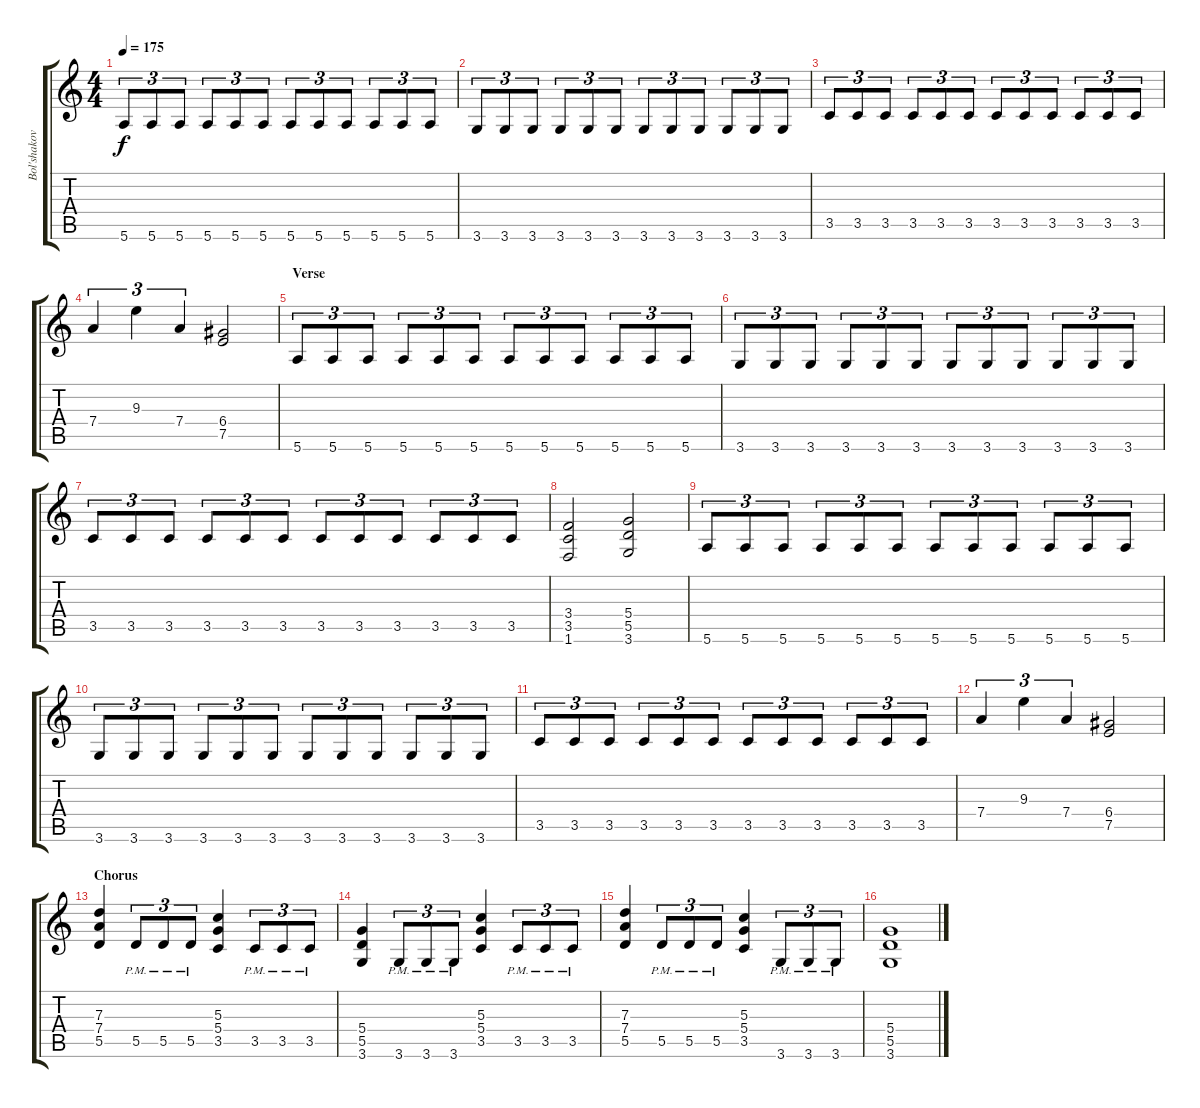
\track ("Bol'shakov" "Bol'shakov") {instrument distortionguitar}
\staff {score tabs}
\tuning (E4 B3 G3 D3 A2 E2) {hide}
\ts (4 4)
\tempo 175
\clef g2
\ks c
5.6.8{tu (3 2) dy f} 5.6.8{tu (3 2)} 5.6.8{tu (3 2)} 5.6.8{tu (3 2)} 5.6.8{tu (3 2)} 5.6.8{tu (3 2)} 5.6.8{tu (3 2)} 5.6.8{tu (3 2)} 5.6.8{tu (3 2)} 5.6.8{tu (3 2)} 5.6.8{tu (3 2)} 5.6.8{tu (3 2)} |
3.6.8{tu (3 2)} 3.6.8{tu (3 2)} 3.6.8{tu (3 2)} 3.6.8{tu (3 2)} 3.6.8{tu (3 2)} 3.6.8{tu (3 2)} 3.6.8{tu (3 2)} 3.6.8{tu (3 2)} 3.6.8{tu (3 2)} 3.6.8{tu (3 2)} 3.6.8{tu (3 2)} 3.6.8{tu (3 2)} |
3.5.8{tu (3 2)} 3.5.8{tu (3 2)} 3.5.8{tu (3 2)} 3.5.8{tu (3 2)} 3.5.8{tu (3 2)} 3.5.8{tu (3 2)} 3.5.8{tu (3 2)} 3.5.8{tu (3 2)} 3.5.8{tu (3 2)} 3.5.8{tu (3 2)} 3.5.8{tu (3 2)} 3.5.8{tu (3 2)} |
7.4.4{tu (3 2)} 9.3.4{tu (3 2)} 7.4.4{tu (3 2)} (6.4 7.5).2 |
\section ("" "Verse")
5.6.8{tu (3 2)} 5.6.8{tu (3 2)} 5.6.8{tu (3 2)} 5.6.8{tu (3 2)} 5.6.8{tu (3 2)} 5.6.8{tu (3 2)} 5.6.8{tu (3 2)} 5.6.8{tu (3 2)} 5.6.8{tu (3 2)} 5.6.8{tu (3 2)} 5.6.8{tu (3 2)} 5.6.8{tu (3 2)} |
3.6.8{tu (3 2)} 3.6.8{tu (3 2)} 3.6.8{tu (3 2)} 3.6.8{tu (3 2)} 3.6.8{tu (3 2)} 3.6.8{tu (3 2)} 3.6.8{tu (3 2)} 3.6.8{tu (3 2)} 3.6.8{tu (3 2)} 3.6.8{tu (3 2)} 3.6.8{tu (3 2)} 3.6.8{tu (3 2)} |
3.5.8{tu (3 2)} 3.5.8{tu (3 2)} 3.5.8{tu (3 2)} 3.5.8{tu (3 2)} 3.5.8{tu (3 2)} 3.5.8{tu (3 2)} 3.5.8{tu (3 2)} 3.5.8{tu (3 2)} 3.5.8{tu (3 2)} 3.5.8{tu (3 2)} 3.5.8{tu (3 2)} 3.5.8{tu (3 2)} |
(3.4 3.5 1.6).2 (5.4 5.5 3.6).2 |
5.6.8{tu (3 2)} 5.6.8{tu (3 2)} 5.6.8{tu (3 2)} 5.6.8{tu (3 2)} 5.6.8{tu (3 2)} 5.6.8{tu (3 2)} 5.6.8{tu (3 2)} 5.6.8{tu (3 2)} 5.6.8{tu (3 2)} 5.6.8{tu (3 2)} 5.6.8{tu (3 2)} 5.6.8{tu (3 2)} |
3.6.8{tu (3 2)} 3.6.8{tu (3 2)} 3.6.8{tu (3 2)} 3.6.8{tu (3 2)} 3.6.8{tu (3 2)} 3.6.8{tu (3 2)} 3.6.8{tu (3 2)} 3.6.8{tu (3 2)} 3.6.8{tu (3 2)} 3.6.8{tu (3 2)} 3.6.8{tu (3 2)} 3.6.8{tu (3 2)} |
3.5.8{tu (3 2)} 3.5.8{tu (3 2)} 3.5.8{tu (3 2)} 3.5.8{tu (3 2)} 3.5.8{tu (3 2)} 3.5.8{tu (3 2)} 3.5.8{tu (3 2)} 3.5.8{tu (3 2)} 3.5.8{tu (3 2)} 3.5.8{tu (3 2)} 3.5.8{tu (3 2)} 3.5.8{tu (3 2)} |
7.4.4{tu (3 2)} 9.3.4{tu (3 2)} 7.4.4{tu (3 2)} (6.4 7.5).2 |
\section ("" "Chorus")
(7.3 7.4 5.5).4 5.5{pm}.8{tu (3 2)} 5.5{pm}.8{tu (3 2)} 5.5{pm}.8{tu (3 2)} (5.3 5.4 3.5).4 3.5{pm}.8{tu (3 2)} 3.5{pm}.8{tu (3 2)} 3.5{pm}.8{tu (3 2)} |
(5.4 5.5 3.6).4 3.6{pm}.8{tu (3 2)} 3.6{pm}.8{tu (3 2)} 3.6{pm}.8{tu (3 2)} (5.3 5.4 3.5).4 3.5{pm}.8{tu (3 2)} 3.5{pm}.8{tu (3 2)} 3.5{pm}.8{tu (3 2)} |
(7.3 7.4 5.5).4 5.5{pm}.8{tu (3 2)} 5.5{pm}.8{tu (3 2)} 5.5{pm}.8{tu (3 2)} (5.3 5.4 3.5).4 3.6{pm}.8{tu (3 2)} 3.6{pm}.8{tu (3 2)} 3.6{pm}.8{tu (3 2)} |
(5.4 5.5 3.6).1
